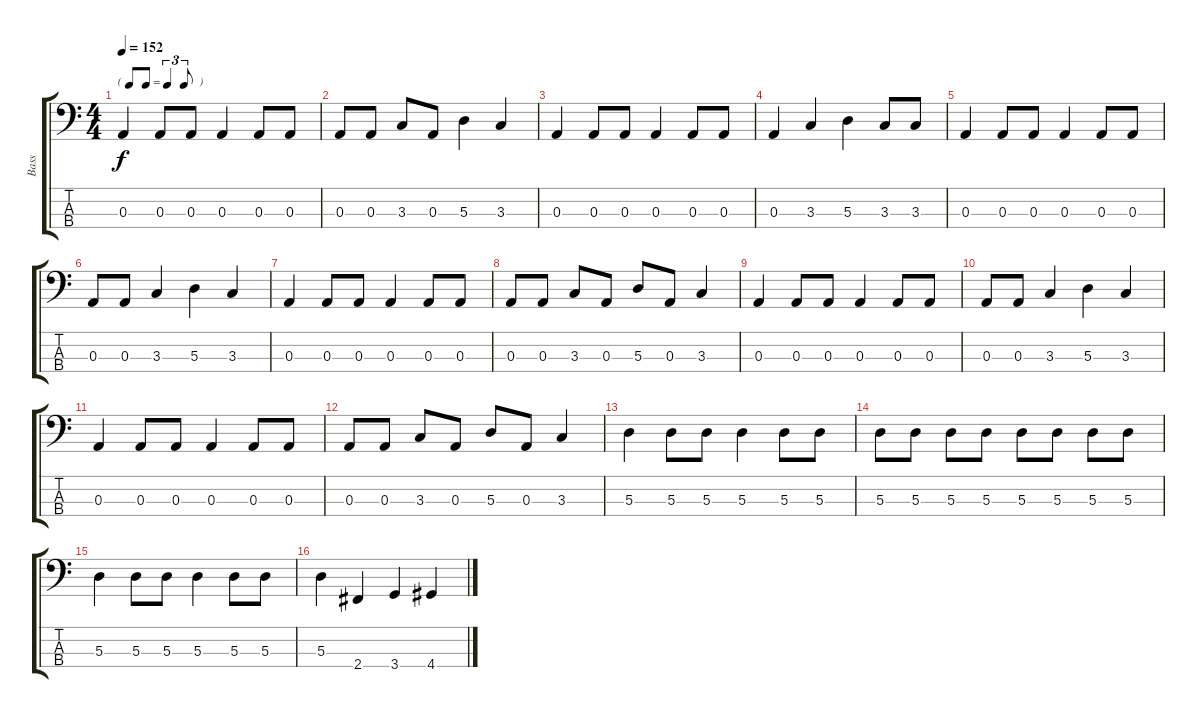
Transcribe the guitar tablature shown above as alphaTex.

\track ("Bass" "Bass") {instrument electricbasspick}
\staff {score tabs}
\tuning (G2 D2 A1 E1) {hide}
\ts (4 4)
\tf triplet8th
\tempo 152
\clef f4
\ks c
0.3.4{dy f} 0.3.8 0.3.8 0.3.4 0.3.8 0.3.8 |
0.3.8 0.3.8 3.3.8 0.3.8 5.3.4 3.3.4 |
0.3.4 0.3.8 0.3.8 0.3.4 0.3.8 0.3.8 |
0.3.4 3.3.4 5.3.4 3.3.8 3.3.8 |
0.3.4 0.3.8 0.3.8 0.3.4 0.3.8 0.3.8 |
0.3.8 0.3.8 3.3.4 5.3.4 3.3.4 |
0.3.4 0.3.8 0.3.8 0.3.4 0.3.8 0.3.8 |
0.3.8 0.3.8 3.3.8 0.3.8 5.3.8 0.3.8 3.3.4 |
0.3.4 0.3.8 0.3.8 0.3.4 0.3.8 0.3.8 |
0.3.8 0.3.8 3.3.4 5.3.4 3.3.4 |
0.3.4 0.3.8 0.3.8 0.3.4 0.3.8 0.3.8 |
0.3.8 0.3.8 3.3.8 0.3.8 5.3.8 0.3.8 3.3.4 |
5.3.4 5.3.8 5.3.8 5.3.4 5.3.8 5.3.8 |
5.3.8 5.3.8 5.3.8 5.3.8 5.3.8 5.3.8 5.3.8 5.3.8 |
5.3.4 5.3.8 5.3.8 5.3.4 5.3.8 5.3.8 |
5.3.4 2.4.4 3.4.4 4.4.4
